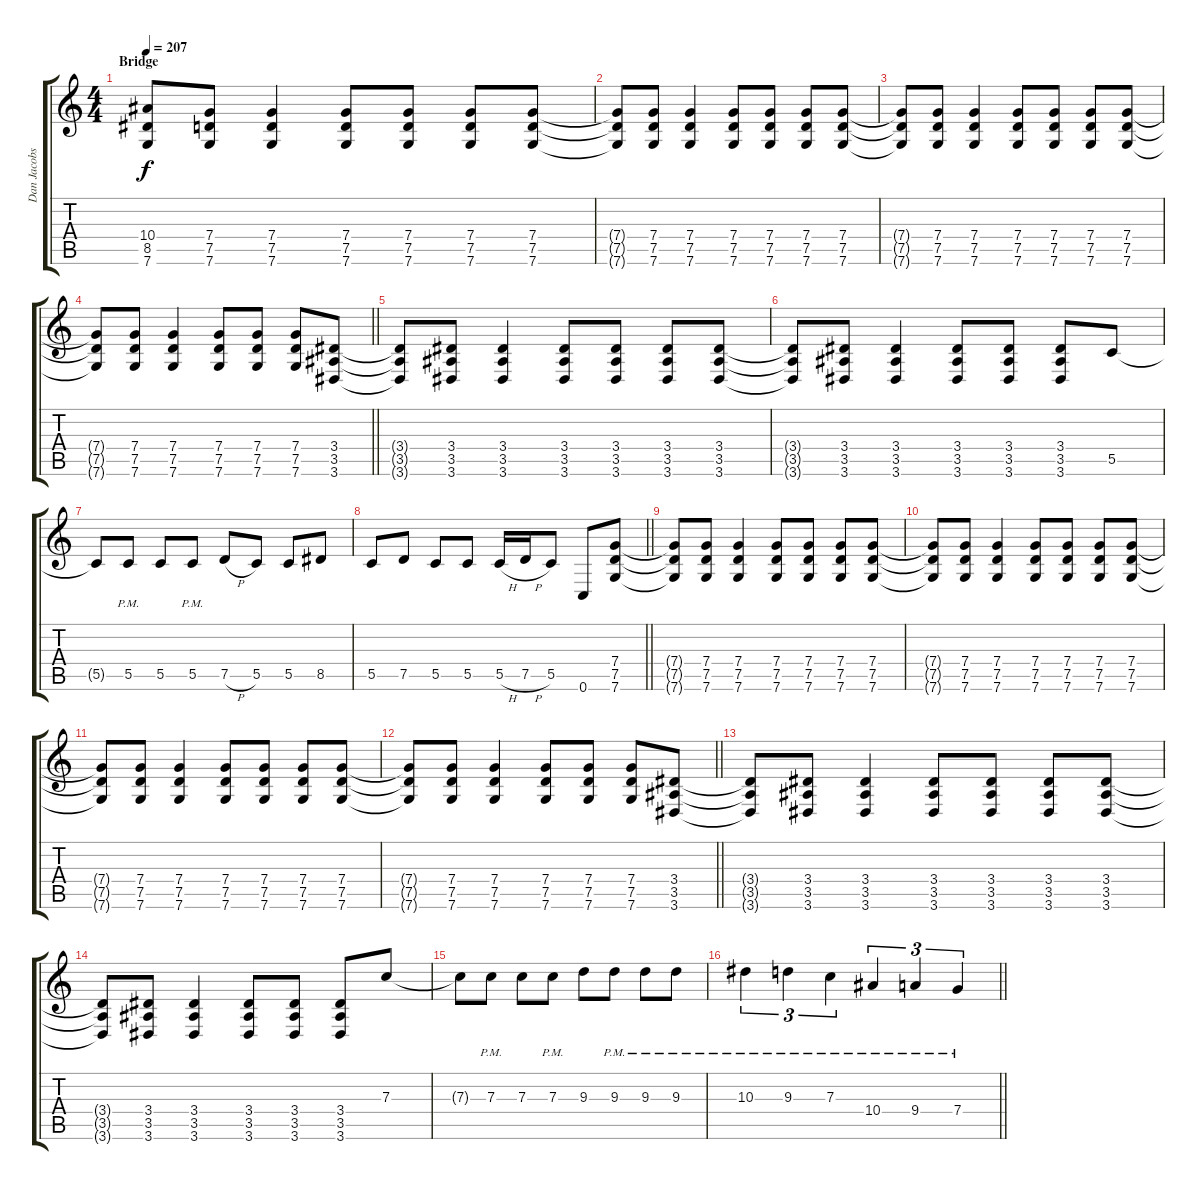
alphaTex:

\track ("Dan Jacobs" "Dan Jacobs") {instrument distortionguitar}
\staff {score tabs}
\tuning (D4 A3 F3 C3 G2 C2) {hide}
\ts (4 4)
\section ("" "Bridge")
\tempo 207
\clef g2
\ks c
(10.4{t} 8.5{t} 7.6{t}).8{dy f} (7.4 7.5 7.6).8 (7.4 7.5 7.6).4 (7.4 7.5 7.6).8 (7.4 7.5 7.6).8 (7.4 7.5 7.6).8 (7.4 7.5 7.6).8 |
(7.4{t} 7.5{t} 7.6{t}).8 (7.4 7.5 7.6).8 (7.4 7.5 7.6).4 (7.4 7.5 7.6).8 (7.4 7.5 7.6).8 (7.4 7.5 7.6).8 (7.4 7.5 7.6).8 |
(7.4{t} 7.5{t} 7.6{t}).8 (7.4 7.5 7.6).8 (7.4 7.5 7.6).4 (7.4 7.5 7.6).8 (7.4 7.5 7.6).8 (7.4 7.5 7.6).8 (7.4 7.5 7.6).8 |
\barLineRight lightlight
(7.4{t} 7.5{t} 7.6{t}).8 (7.4 7.5 7.6).8 (7.4 7.5 7.6).4 (7.4 7.5 7.6).8 (7.4 7.5 7.6).8 (7.4 7.5 7.6).8 (3.4 3.5 3.6).8 |
(3.4{t} 3.5{t} 3.6{t}).8 (3.4 3.5 3.6).8 (3.4 3.5 3.6).4 (3.4 3.5 3.6).8 (3.4 3.5 3.6).8 (3.4 3.5 3.6).8 (3.4 3.5 3.6).8 |
(3.4{t} 3.5{t} 3.6{t}).8 (3.4 3.5 3.6).8 (3.4 3.5 3.6).4 (3.4 3.5 3.6).8 (3.4 3.5 3.6).8 (3.4 3.5 3.6).8 5.5.8 |
5.5{t}.8 5.5{pm}.8 5.5.8 5.5{pm}.8 7.5{h}.8 5.5.8 5.5.8 8.5.8 |
\barLineRight lightlight
5.5.8 7.5.8 5.5.8 5.5.8 5.5{h}.16 7.5{h}.16 5.5.8 0.6.8 (7.4 7.5 7.6).8 |
(7.4{t} 7.5{t} 7.6{t}).8 (7.4 7.5 7.6).8 (7.4 7.5 7.6).4 (7.4 7.5 7.6).8 (7.4 7.5 7.6).8 (7.4 7.5 7.6).8 (7.4 7.5 7.6).8 |
(7.4{t} 7.5{t} 7.6{t}).8 (7.4 7.5 7.6).8 (7.4 7.5 7.6).4 (7.4 7.5 7.6).8 (7.4 7.5 7.6).8 (7.4 7.5 7.6).8 (7.4 7.5 7.6).8 |
(7.4{t} 7.5{t} 7.6{t}).8 (7.4 7.5 7.6).8 (7.4 7.5 7.6).4 (7.4 7.5 7.6).8 (7.4 7.5 7.6).8 (7.4 7.5 7.6).8 (7.4 7.5 7.6).8 |
\barLineRight lightlight
(7.4{t} 7.5{t} 7.6{t}).8 (7.4 7.5 7.6).8 (7.4 7.5 7.6).4 (7.4 7.5 7.6).8 (7.4 7.5 7.6).8 (7.4 7.5 7.6).8 (3.4 3.5 3.6).8 |
(3.4{t} 3.5{t} 3.6{t}).8 (3.4 3.5 3.6).8 (3.4 3.5 3.6).4 (3.4 3.5 3.6).8 (3.4 3.5 3.6).8 (3.4 3.5 3.6).8 (3.4 3.5 3.6).8 |
(3.4{t} 3.5{t} 3.6{t}).8 (3.4 3.5 3.6).8 (3.4 3.5 3.6).4 (3.4 3.5 3.6).8 (3.4 3.5 3.6).8 (3.4 3.5 3.6).8 7.3.8 |
7.3{t}.8 7.3{pm}.8 7.3.8 7.3{pm}.8 9.3.8 9.3{pm}.8 9.3{pm}.8 9.3{pm}.8 |
\barLineRight lightlight
10.3{pm}.4{tu (3 2)} 9.3{pm}.4{tu (3 2)} 7.3{pm}.4{tu (3 2)} 10.4{pm}.4{tu (3 2)} 9.4{pm}.4{tu (3 2)} 7.4{pm}.4{tu (3 2)}
